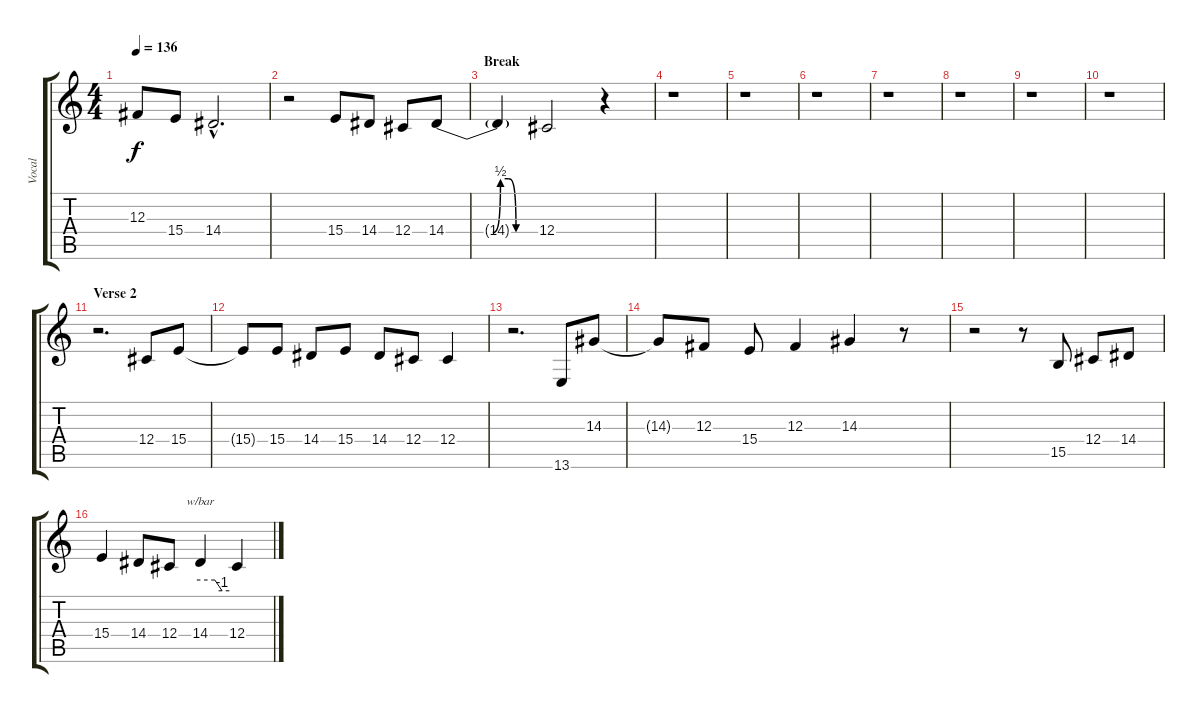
\track ("Vocal" "Vocal") {instrument viola}
\staff {score tabs}
\tuning (Eb4 Bb3 Gb3 Db3 Ab2 Eb2) {hide}
\ts (4 4)
\tempo 136
\clef g2
\ks c
12.3{t}.8{dy f} 15.4.8 14.4{hac}.2{d} |
r.2 15.4.8 14.4.8 12.4.8 14.4{be (custom 0 0 30 0 35 2 40 2 45 0 60 0)}.8 |
\section ("" "Break")
14.4{t}.4 12.4.2 r.4 |
r.1 |
r.1 |
r.1 |
r.1 |
r.1 |
r.1 |
r.1 |
\section ("" "Verse 2")
r.2{d} 12.4.8 15.4.8 |
15.4{t}.8 15.4.8 14.4.8 15.4.8 14.4.8 12.4.8 12.4.4 |
r.2{d} 13.6.8 14.3.8 |
14.3{t}.8 12.3.8 15.4.8 12.3.4 14.3.4 r.8 |
r.2 r.8 15.5.8 12.4.8 14.4.8 |
15.4.4 14.4.8 12.4.8 14.4.4{tbe (custom default 0 0 30 0 45 -4 60 -4)} 12.4.4
